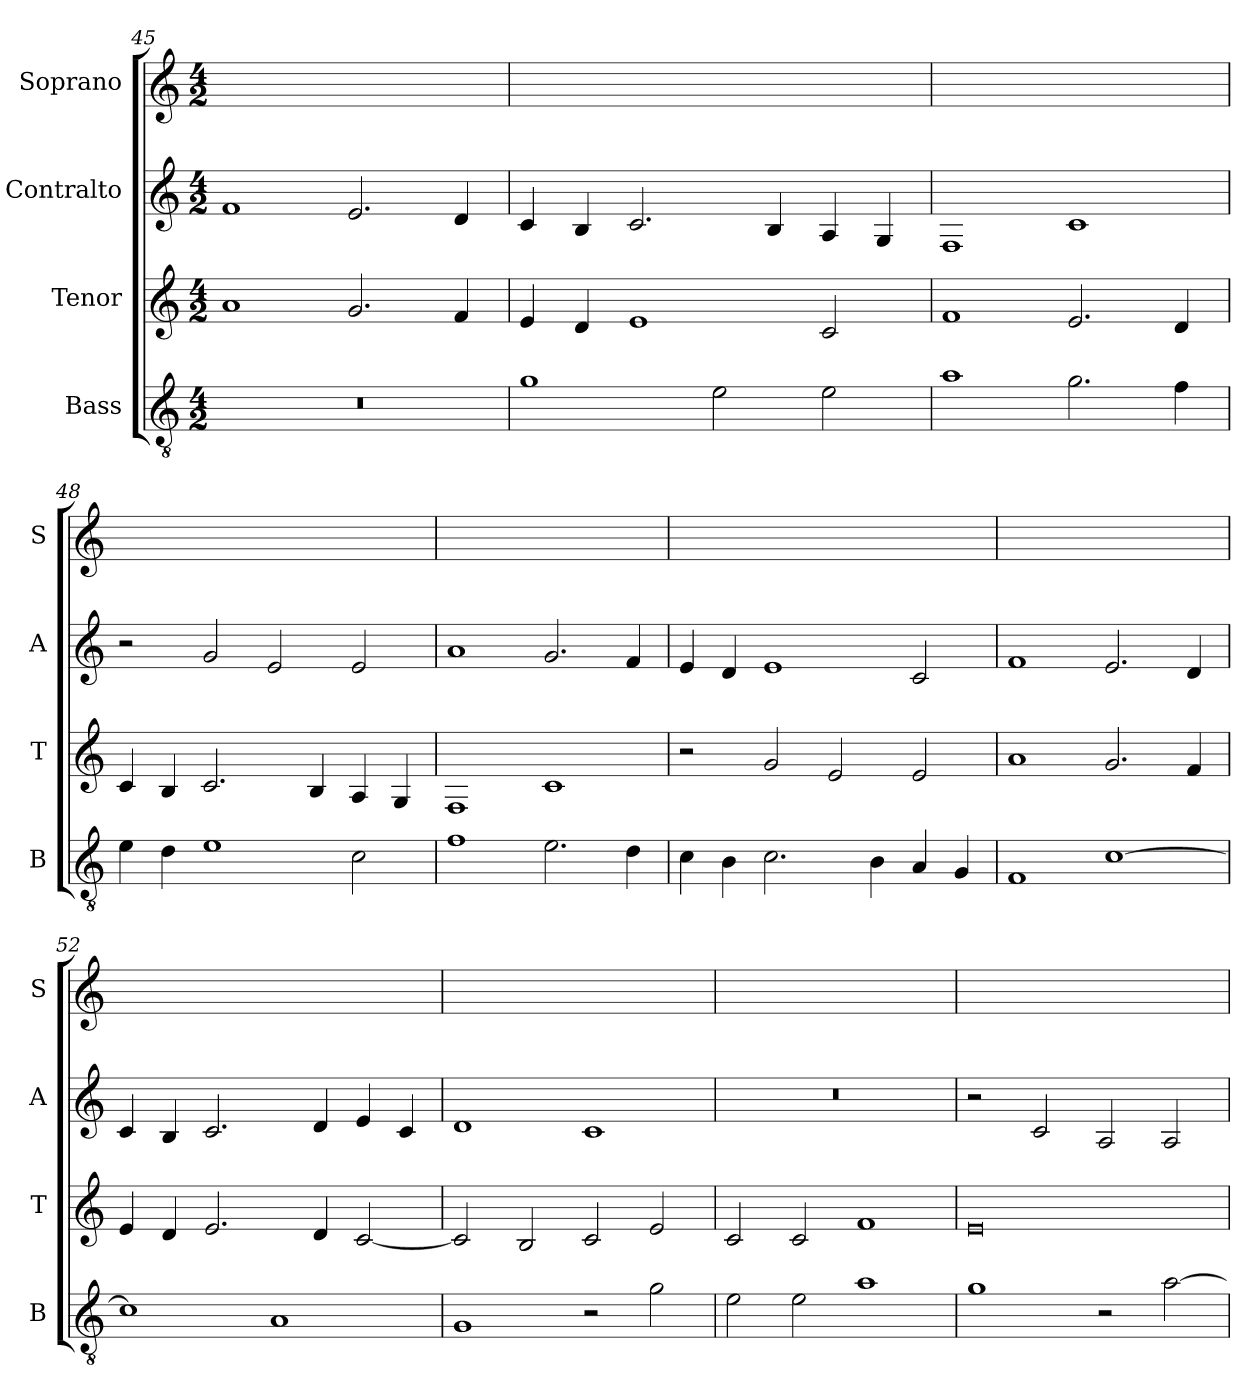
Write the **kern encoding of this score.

**kern	**kern	**kern	**kern
*part4	*part3	*part2	*part1
*staff4	*staff3	*staff2	*staff1
*I"Bass	*I"Tenor	*I"Contralto	*I"Soprano
*I'B	*I'T	*I'A	*I'S
*clefGv2	*clefG2	*clefG2	*clefG2
*k[]	*k[]	*k[]	*k[]
*G:mix	*G:mix	*G:mix	*G:mix
*M4/2	*M4/2	*M4/2	*M4/2
=45	=45	=45	=45
0r	1a	1f	0ryy
.	2.g	2.e	.
.	4f	4d	.
=46	=46	=46	=46
1g	4e	4c	0ryy
.	4d	4B	.
.	1e	2.c	.
2e	.	.	.
.	.	4B	.
2e	2c	4A	.
.	.	4G	.
=47	=47	=47	=47
1a	1f	1F	0ryy
2.g	2.e	1c	.
4f	4d	.	.
=48	=48	=48	=48
4e	4c	2r	0ryy
4d	4B	.	.
1e	2.c	2g	.
.	.	2e	.
.	4B	.	.
2c	4A	2e	.
.	4G	.	.
=49	=49	=49	=49
1f	1F	1a	0ryy
2.e	1c	2.g	.
4d	.	4f	.
=50	=50	=50	=50
4c	2r	4e	0ryy
4B	.	4d	.
2.c	2g	1e	.
.	2e	.	.
4B	.	.	.
4A	2e	2c	.
4G	.	.	.
=51	=51	=51	=51
1F	1a	1f	0ryy
[1c	2.g	2.e	.
.	4f	4d	.
=52	=52	=52	=52
1c]	4e	4c	0ryy
.	4d	4B	.
.	2.e	2.c	.
1A	.	.	.
.	4d	4d	.
.	[2c	4e	.
.	.	4c	.
=53	=53	=53	=53
1G	2c]	1d	0ryy
.	2B	.	.
2r	2c	1c	.
2g	2e	.	.
=54	=54	=54	=54
2e	2c	0r	0ryy
2e	2c	.	.
1a	1f	.	.
=55	=55	=55	=55
1g	0e	2r	0ryy
.	.	2c	.
2r	.	2A	.
[2a	.	2A	.
=	=	=	=
*-	*-	*-	*-
